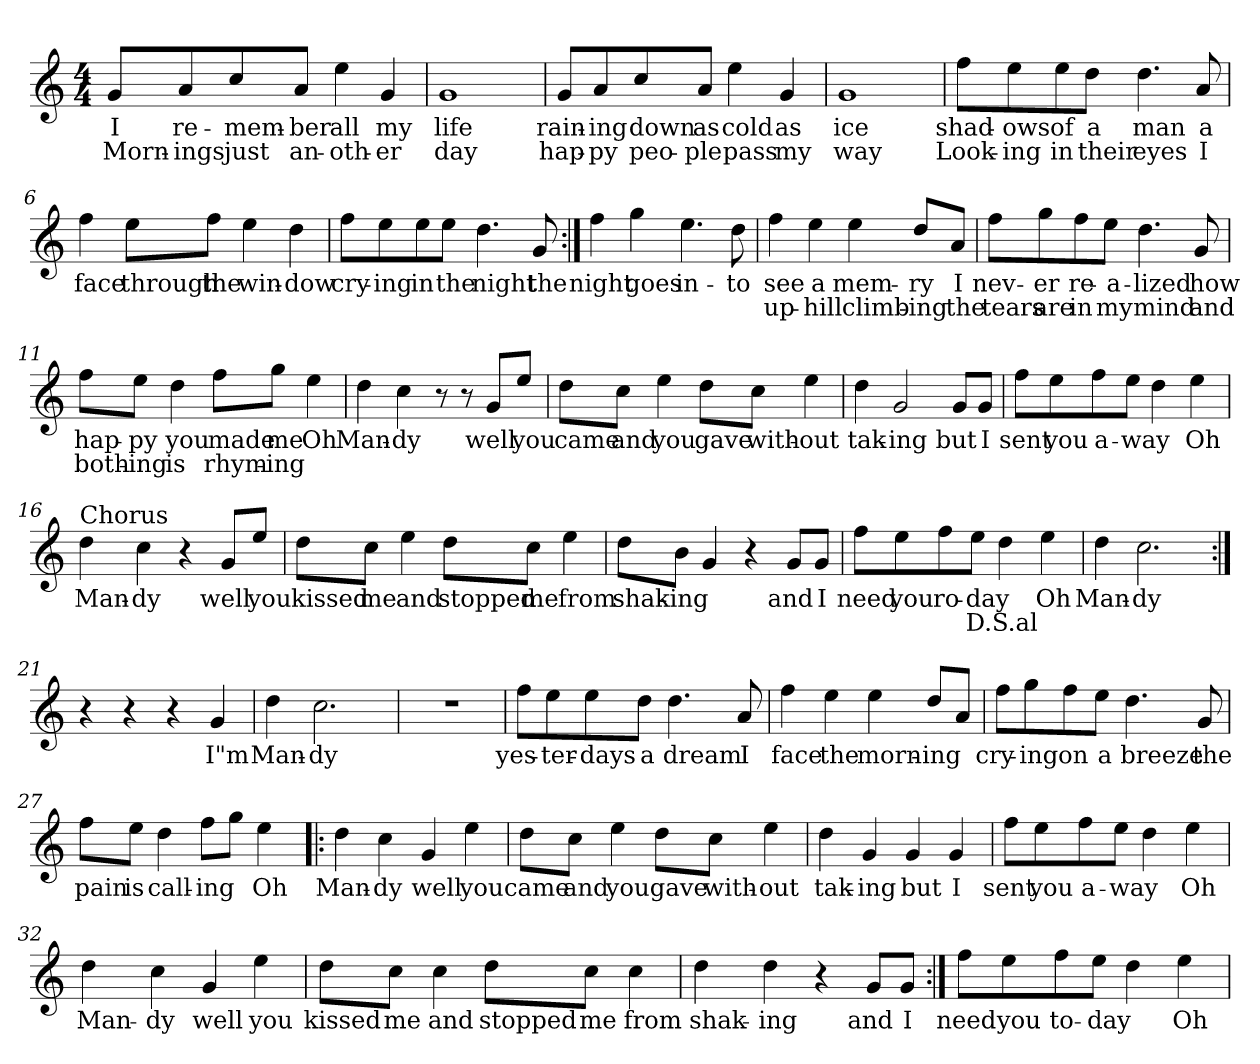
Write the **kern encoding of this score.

**kern	**text	**text
*part1	*part1	*part1
*staff1	*staff1	*staff1
*clefG2	*	*
*k[]	*	*
*C:	*	*
*M4/4	*	*
=1	=1	=1
8g/L	I	Morn-
8a/	re-	-ings
8cc/	-mem-	just
8a/J	ber	an-
4ee\	all	-oth-
4g/	my	-er
=2	=2	=2
1g	life	day
=3	=3	=3
8g/L	rain-	hap-
8a/	-ing	-py
8cc/	down	peo-
8a/J	as	-ple
4ee\	cold	pass
4g/	as	my
=4	=4	=4
1g	ice	way
!!LO:LB:g=z
=5	=5	=5
8ff\L	shad-	Look-
8ee\	-ows	-ing
8ee\	of	in
8dd\J	a	their
4.dd\	man	eyes
8a/	a	I
=6	=6	=6
4ff\	face	.
8ee\L	through	.
8ff\J	the	.
4ee\	win-	.
4dd\	-dow	.
=7	=7	=7
8ff\L	cry-	.
8ee\	-ing	.
8ee\	in	.
8ee\J	the	.
4.dd\	night	.
8g/	the	.
!!LO:LB:g=z
=8:|!	=8:|!	=8:|!
4ff\	night	.
4gg\	goes	.
4.ee\	in-	.
8dd\	-to	.
=9	=9	=9
4ff\	see	up-
4ee\	a	-hill
4ee\	mem-	climb-
8dd/L	-ry	-ing
8a/J	I	the
=10	=10	=10
8ff\L	nev-	tears
8gg\	-er	are
8ff\	re-	in
8ee\J	-a-	my
4.dd\	-lized	mind
8g/	how	and
!!LO:LB:g=z
=11	=11	=11
8ff\L	hap-	both-
8ee\J	-py	-ing
4dd\	you	is
8ff\L	made	rhym-
8gg\J	me	-ing
4ee\	Oh	.
=12	=12	=12
4dd\	Man-	.
4cc\	-dy	.
8r	.	.
8r	.	.
8g/L	well	.
8ee/J	you	.
=13	=13	=13
8dd\L	came	.
8cc\J	and	.
4ee\	you	.
8dd\L	gave	.
8cc\J	with-	.
4ee\	-out	.
!!LO:LB:g=z
=14	=14	=14
4dd\	tak-	.
2g/	-ing	.
8g/L	but	.
8g/J	I	.
=15	=15	=15
8ff\L	sent	.
8ee\	you	.
8ff\	a-	.
8ee\J	-way	.
4dd\	.	.
4ee\	Oh	.
=16	=16	=16
!LO:TX:a:t=Chorus	!	!
4dd\	Man-	.
4cc\	-dy	.
4r	.	.
8g/L	well	.
8ee/J	you	.
!!LO:LB:g=z
=17	=17	=17
8dd\L	kissed	.
8cc\J	me	.
4ee\	and	.
8dd\L	stopped	.
8cc\J	me	.
4ee\	from	.
=18	=18	=18
8dd\L	shak-	.
8b\J	-ing	.
4g/	.	.
4r	.	.
8g/L	and	.
8g/J	I	.
=19	=19	=19
8ff\L	need	.
8ee\	you	.
8ff\	ro-	.
8ee\J	-day	D.S.al
4dd\	.	.
4ee\	Oh	.
!!LO:LB:g=z
=20	=20	=20
4dd\	Man-	.
2.cc\	-dy	.
=21:|!	=21:|!	=21:|!
4r	.	.
4r	.	.
4r	.	.
4g/	I"m	.
=22	=22	=22
4dd\	Man-	.
2.cc\	-dy	.
=23	=23	=23
1r	.	.
=24	=24	=24
8ff\L	yes-	.
8ee\	-ter-	.
8ee\	-days	.
8dd\J	a	.
4.dd\	dream	.
8a/	I	.
!!LO:PB:g=z
=25	=25	=25
4ff\	face	.
4ee\	the	.
4ee\	morn-	.
8dd/L	-ing	.
8a/J	.	.
=26	=26	=26
8ff\L	cry-	.
8gg\	-ing	.
8ff\	on	.
8ee\J	a	.
4.dd\	breeze	.
8g/	the	.
=27	=27	=27
8ff\L	pain	.
8ee\J	is	.
4dd\	call-	.
8ff\L	-ing	.
8gg\J	.	.
4ee\	Oh	.
!!LO:LB:g=z
=28!|:	=28!|:	=28!|:
4dd\	Man-	.
4cc\	-dy	.
4g/	well	.
4ee\	you	.
=29	=29	=29
8dd\L	came	.
8cc\J	and	.
4ee\	you	.
8dd\L	gave	.
8cc\J	with-	.
4ee\	-out	.
=30	=30	=30
4dd\	tak-	.
4g/	-ing	.
4g/	but	.
4g/	I	.
=31	=31	=31
8ff\L	sent	.
8ee\	you	.
8ff\	a-	.
8ee\J	-way	.
4dd\	.	.
4ee\	Oh	.
!!LO:LB:g=z
=32	=32	=32
4dd\	Man-	.
4cc\	-dy	.
4g/	well	.
4ee\	you	.
=33	=33	=33
8dd\L	kissed	.
8cc\J	me	.
4cc\	and	.
8dd\L	stopped	.
8cc\J	me	.
4cc\	from	.
=34	=34	=34
4dd\	shak-	.
4dd\	-ing	.
4r	.	.
8g/L	and	.
8g/J	I	.
=35:|!	=35:|!	=35:|!
8ff\L	need	.
8ee\	you	.
8ff\	to-	.
8ee\J	-day	.
4dd\	.	.
4ee\	Oh	.
=	=	=
*-	*-	*-
